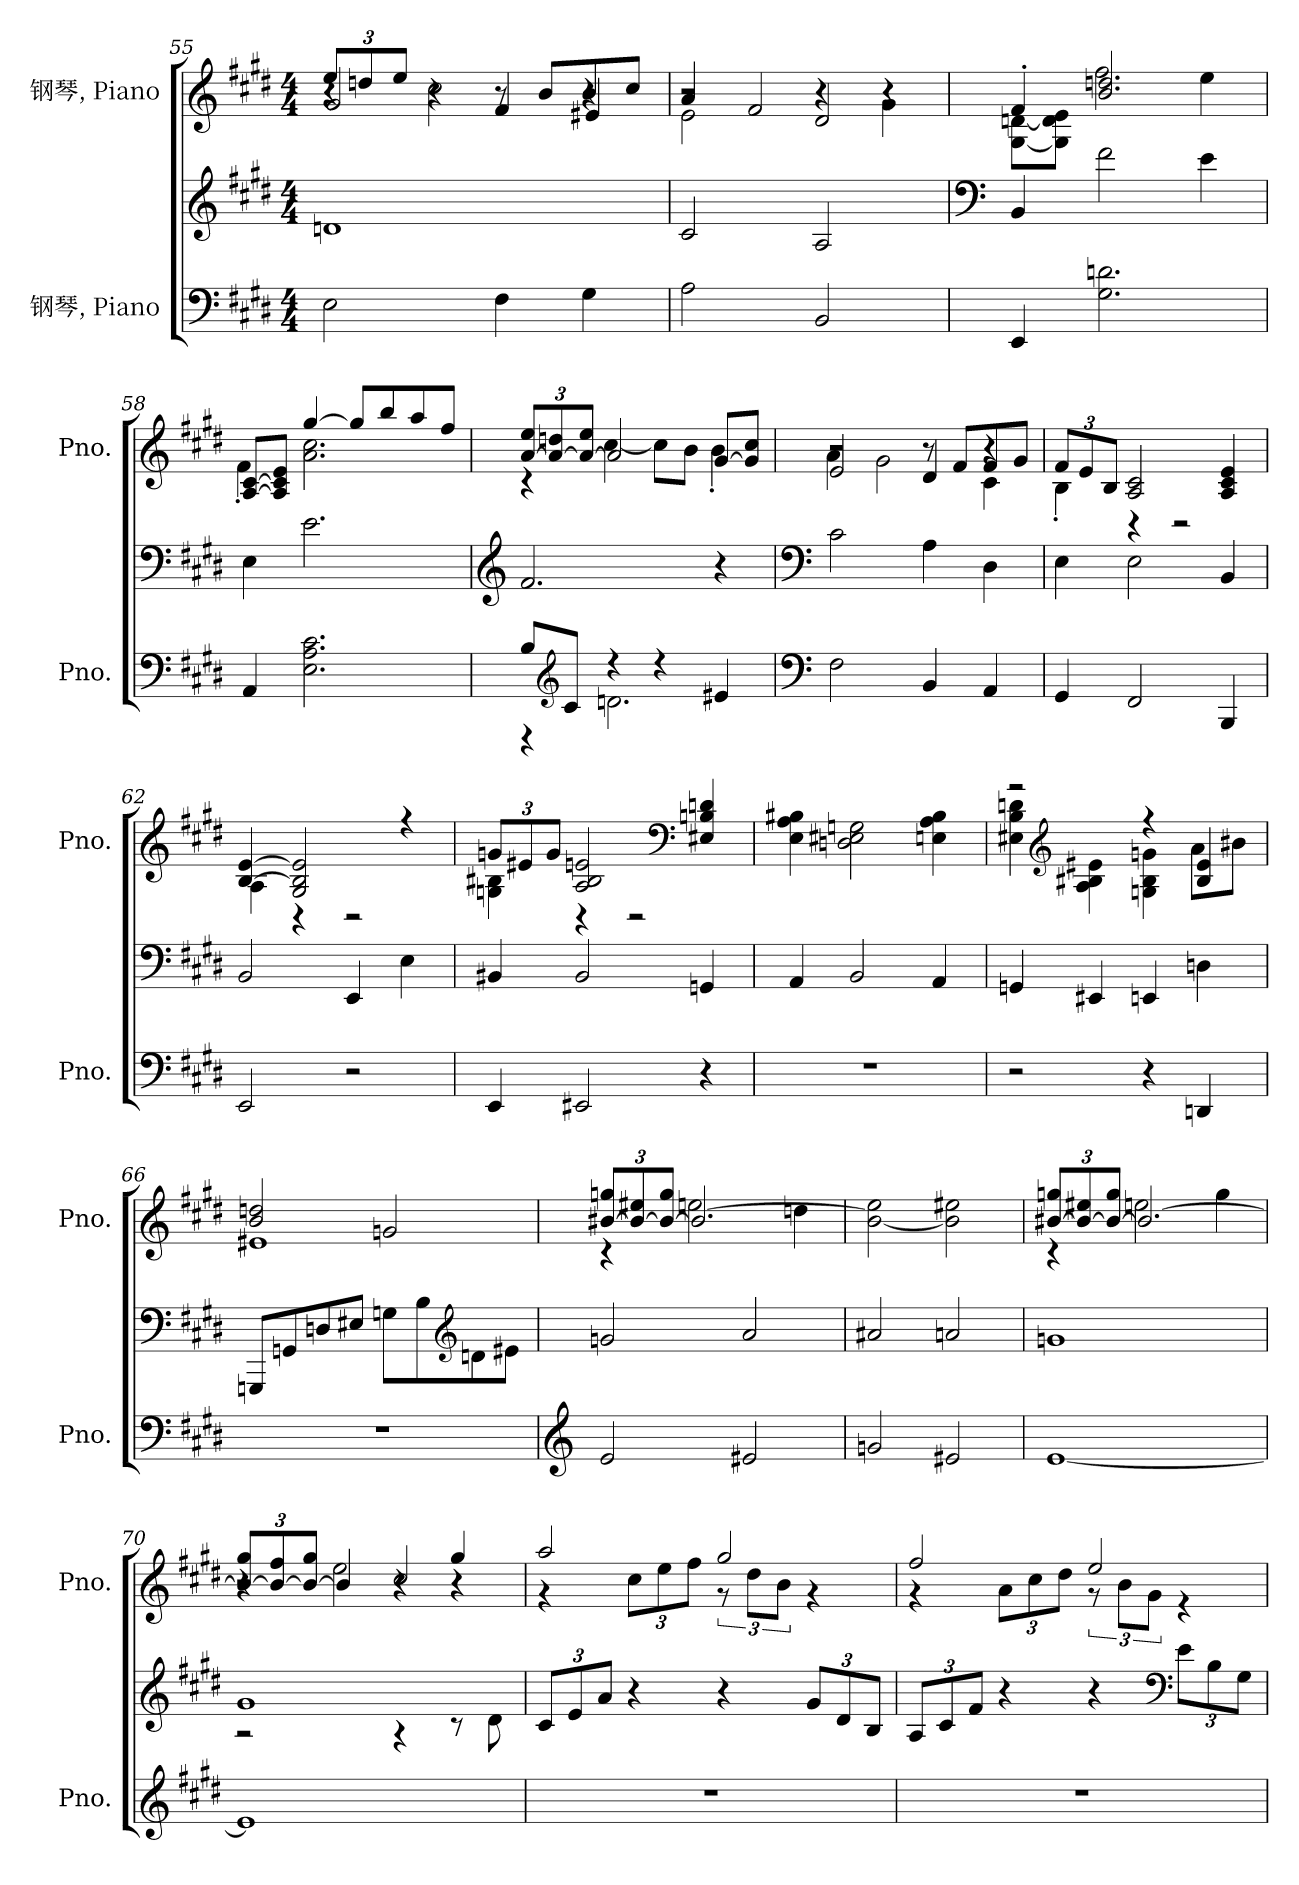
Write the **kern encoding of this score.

**kern	**kern	**kern
*part2	*part2	*part1
*staff3	*staff2	*staff1
*I"钢琴, Piano	*	*I"钢琴, Piano
*I'Pno.	*	*I'Pno.
!!LO:LB:g=z
*clefF4	*clefG2	*clefG2
*k[f#c#g#d#]	*k[f#c#g#d#]	*k[f#c#g#d#]
*M4/4	*M4/4	*M4/4
*	*	*Xbrackettup
=55	=55	=55
*	*	*^
*	*	*	*^
2E\	1dn	12ee/L	4r	2g#/
.	.	12ddn/	.	.
.	.	12ee/J	.	.
.	.	4r	2cc#\	.
4F#\	.	8r	.	4f#/
.	.	8b/L	.	.
4G#\	.	8b/	4r	4e#X/
.	.	8cc#/J	.	.
=56	=56	=56	=56	=56
2A\	2c#/	4a/	2e\	2r
.	.	2f#/	.	.
2BB/	2A/	.	4r	2d#/
.	.	4r	4g#\	.
*	*	*v	*v	*v
=57	=57	=57
*	*clefF4	*
*	*	*^
4EE/	4BB/	4f#'/	[8G#\ [8dn\L
.	.	.	8G#\] 8d\] 8e\J
2.G#\ 2.dn\	2f#\	2.b/ 2.ddn/	2ff#\
.	4e\	.	4ee\
=58	=58	=58	=58
4AA/	4E\	[8A/ [8c#/L	4f#'\
.	.	8A/] 8c#/] 8e/J	.
2.E\ 2.A\ 2.c#\	2.e\	[4gg#/	2.a\ 2.cc#\
.	.	8gg#/L]	.
.	.	8bb/	.
.	.	8aa/	.
.	.	8ff#/J	.
!!LO:LB:g=z	!!
=59	=59	=59	=59
*	*clefG2	*	*
*^	*	*	*
8B/L	4r	2.f#/	[12a/ 12ee/L	4r
.	.	.	12a/_ 12ddn/	.
*clefG2	*	*	*	*
8c#/J	.	.	.	.
.	.	.	12a/_ 12ee/J	.
4r	2.dn\	.	2a/]	[4cc#\
4r	.	.	.	8cc#\L]
.	.	.	.	8b\J
4e#X/	.	4r	[8g#/L	4b'\
.	.	.	8g#/] 8cc#/J	.
*v	*v	*	*v	*v
=60	=60	=60
*clefF4	*clefF4	*
*	*	*^
*	*	*	*^
2F#\	2c#\	2e/	4a\	2r
.	.	.	2g#\	.
4BB/	4A\	8r	.	4d#/
.	.	8f#/L	.	.
4AA/	4D#\	8f#/	4c#\	4r
.	.	8g#/J	.	.
*	*	*	*v	*v
=61	=61	=61	=61
4GG#/	4E\	12f#/L	4B'\
.	.	12e/	.
.	.	12B/J	.
2FF#/	2E\	2A/ 2c#/	4r
.	.	.	2r
4BBB/	4BB/	4A/ 4c#/ 4e/	.
=62	=62	=62	=62
2EE/	2BB/	[4B/ [4e/	4A\
.	.	2G#/ 2B/] 2e/]	4r
2r	4EE/	.	2r
.	4E\	4r	.
!!LO:PB:g=z	!!
=63	=63	=63	=63
4EE/	4BB#X/	12gn/L	4Gn\ 4B#X\
.	.	12e#X/	.
.	.	12g/J	.
2EE#X/	2BB#/	2A/ 2B#/ 2en/	4r
.	.	.	2r
*	*	*clefF4	*
4r	4GGn/	4E#X/ 4Bn/ 4dn/	.
*	*	*v	*v
=64	=64	=64
1r	4AA/	4E\ 4A\ 4B#X\
.	2BB/	2Dn\ 2E#X\ 2Gn\
.	4AA/	4En\ 4A\ 4B#\
=65	=65	=65
*	*	*^
2r	4GGn/	2r	4E#X\ 4B\ 4dn\
*	*	*clefG2	*
.	4EE#X/	.	4A\ 4B#X\ 4e#X\
4r	4EEn/	4r	4Gn\ 4B#\ 4gn\
4DDn/	4Dn\	4B#/ 4e#/	8a\L
.	.	.	8b#X\J
!!LO:LB:g=z	!!
=66	=66	=66	=66
1r	8GGGn/L	2b/ 2ddn/	1e#X
.	8GGn/	.	.
.	8Dn/	.	.
.	8E#X/J	.	.
.	8Gn\L	2gn/	.
.	8B\	.	.
*	*clefG2	*	*
.	8dn\	.	.
.	8e#X\J	.	.
=67	=67	=67	=67
*clefG2	*	*	*
2e/	2gn/	[12b#X/ 12ggn/L	4r
.	.	12b#/_ 12ee#X/	.
.	.	12b#/_ 12gg/J	.
.	.	2.b#/_	2een\
2e#X/	2a/	.	.
.	.	.	4ddn\
*	*	*v	*v
=68	=68	=68
2gn/	2a#X/	2b#\_ 2ee\
2e#X/	2an/	2b#\] 2ee#X\
=69	=69	=69
*	*	*^
[1e	1gn	[12b#X/ 12ggn/L	4r
.	.	12b#/_ 12ee#X/	.
.	.	12b#/_ 12gg/J	.
.	.	2.b#/_	2een\
.	.	.	4gg\
!!LO:LB:g=z
=70	=70	=70	=70
*	*^	*	*^
1e]	1g#	2r	12b#/_ 12gg#/L	4r	2r
.	.	.	12b#/_ 12ff#/	.	.
.	.	.	12b#/_ 12gg#/J	.	.
.	.	.	4b#/]	2ee\	.
.	.	4r	4r	.	2cc#/
.	.	8r	4gg#/	4r	.
.	.	8d#\	.	.	.
*	*v	*v	*	*	*
*	*	*v	*v	*v
=71	=71	=71
*	*Xbrackettup	*
*	*	*^
1r	12c#/L	2aa/	4r
.	12e/	.	.
.	12a/J	.	.
.	4r	.	12cc#\L
.	.	.	12ee\
.	.	.	12ff#\J
*	*	*	*brackettup
.	4r	2gg#/	12r
.	.	.	12dd#\L
.	.	.	12b\J
.	12g#/L	.	4r
.	12d#/	.	.
.	12B/J	.	.
=72	=72	=72	=72
1r	12A/L	2ff#/	4r
.	12c#/	.	.
.	12f#/J	.	.
*	*	*	*Xbrackettup
.	4r	.	12a\L
.	.	.	12cc#\
.	.	.	12dd#\J
*	*	*	*brackettup
.	4r	2ee/	12r
.	.	.	12b\L
.	.	.	12g#\J
*	*clefF4	*	*
.	12e\L	.	4r
.	12B\	.	.
.	12G#\J	.	.
*	*	*v	*v
=	=	=
*-	*-	*-
